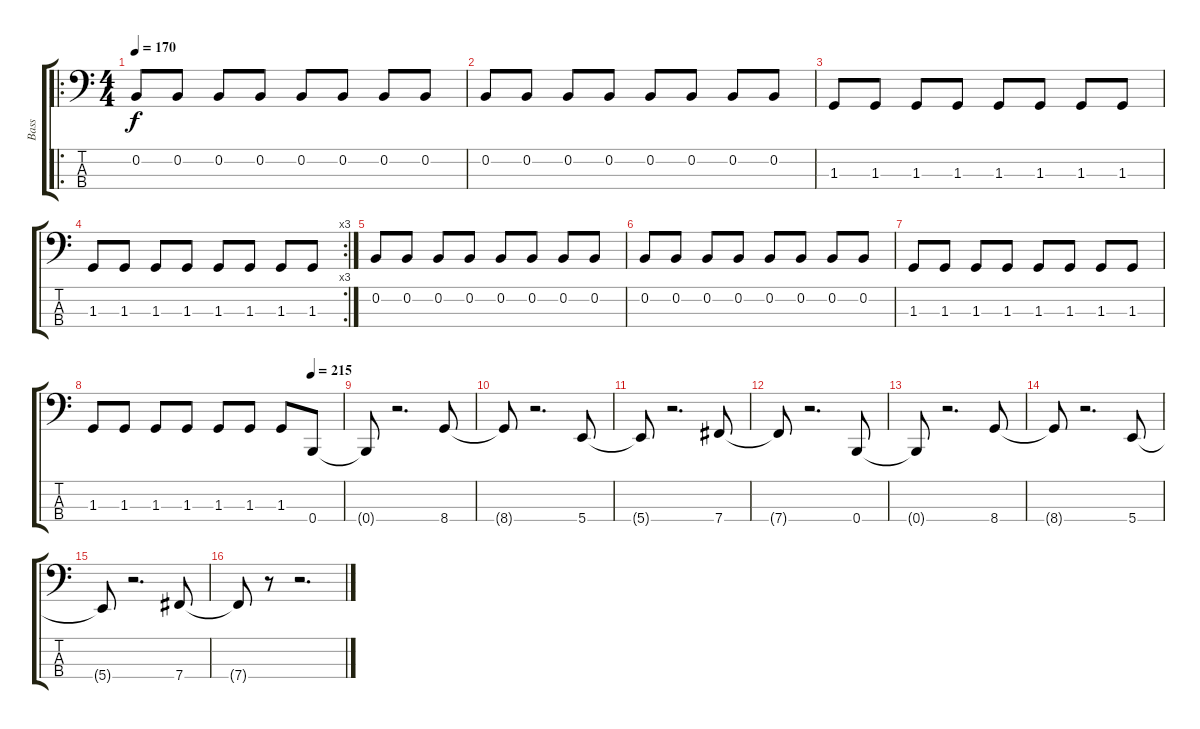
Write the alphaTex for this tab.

\track ("Bass" "Bass") {instrument electricbassfinger}
\staff {score tabs}
\tuning (E2 B1 Gb1 B0) {hide}
\ro
\ts (4 4)
\tempo 170
\clef f4
\ks c
0.2.8{dy f} 0.2.8 0.2.8 0.2.8 0.2.8 0.2.8 0.2.8 0.2.8 |
0.2.8 0.2.8 0.2.8 0.2.8 0.2.8 0.2.8 0.2.8 0.2.8 |
1.3.8 1.3.8 1.3.8 1.3.8 1.3.8 1.3.8 1.3.8 1.3.8 |
\rc 3
1.3.8 1.3.8 1.3.8 1.3.8 1.3.8 1.3.8 1.3.8 1.3.8 |
0.2.8 0.2.8 0.2.8 0.2.8 0.2.8 0.2.8 0.2.8 0.2.8 |
0.2.8 0.2.8 0.2.8 0.2.8 0.2.8 0.2.8 0.2.8 0.2.8 |
1.3.8 1.3.8 1.3.8 1.3.8 1.3.8 1.3.8 1.3.8 1.3.8 |
\tempo (215 0.875)
1.3.8 1.3.8 1.3.8 1.3.8 1.3.8 1.3.8 1.3.8 0.4.8 |
0.4{t}.8 r.2{d} 8.4.8 |
8.4{t}.8 r.2{d} 5.4.8 |
5.4{t}.8 r.2{d} 7.4.8 |
7.4{t}.8 r.2{d} 0.4.8 |
0.4{t}.8 r.2{d} 8.4.8 |
8.4{t}.8 r.2{d} 5.4.8 |
5.4{t}.8 r.2{d} 7.4.8 |
7.4{t}.8 r.8 r.2{d}
